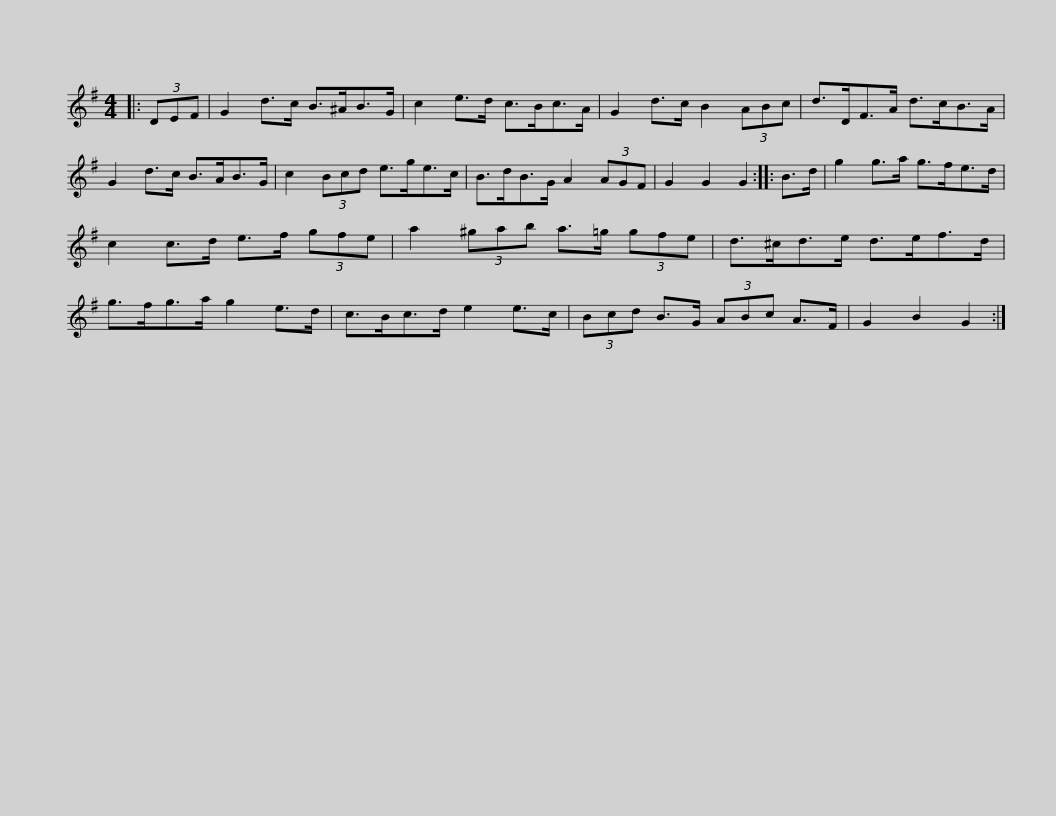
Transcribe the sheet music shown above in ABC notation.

X:1
L:1/8
M:4/4
I:linebreak $
K:G
V:1 treble
V:1
|: (3DEF | G2 d>c B>^AB>G | c2 e>d c>Bc>A | G2 d>c B2 (3ABc | d>DF>A d>cB>A |$ %5
 G2 d>c B>AB>G | c2 (3Bcd e>ge>c | B>dB>G A2 (3AGF | G2 G2 G2 :: B>d | %10
 g2 g>a g>fe>d |$ c2 c>d e>f (3gfe | a2 (3^gab a>=g (3gfe | d>^cd>e d>ef>d | g>fg>a g2 e>d |$ %15
 c>Bc>d e2 e>c | (3Bcd B>G (3ABc A>F | G2 B2 G2 :| %18
